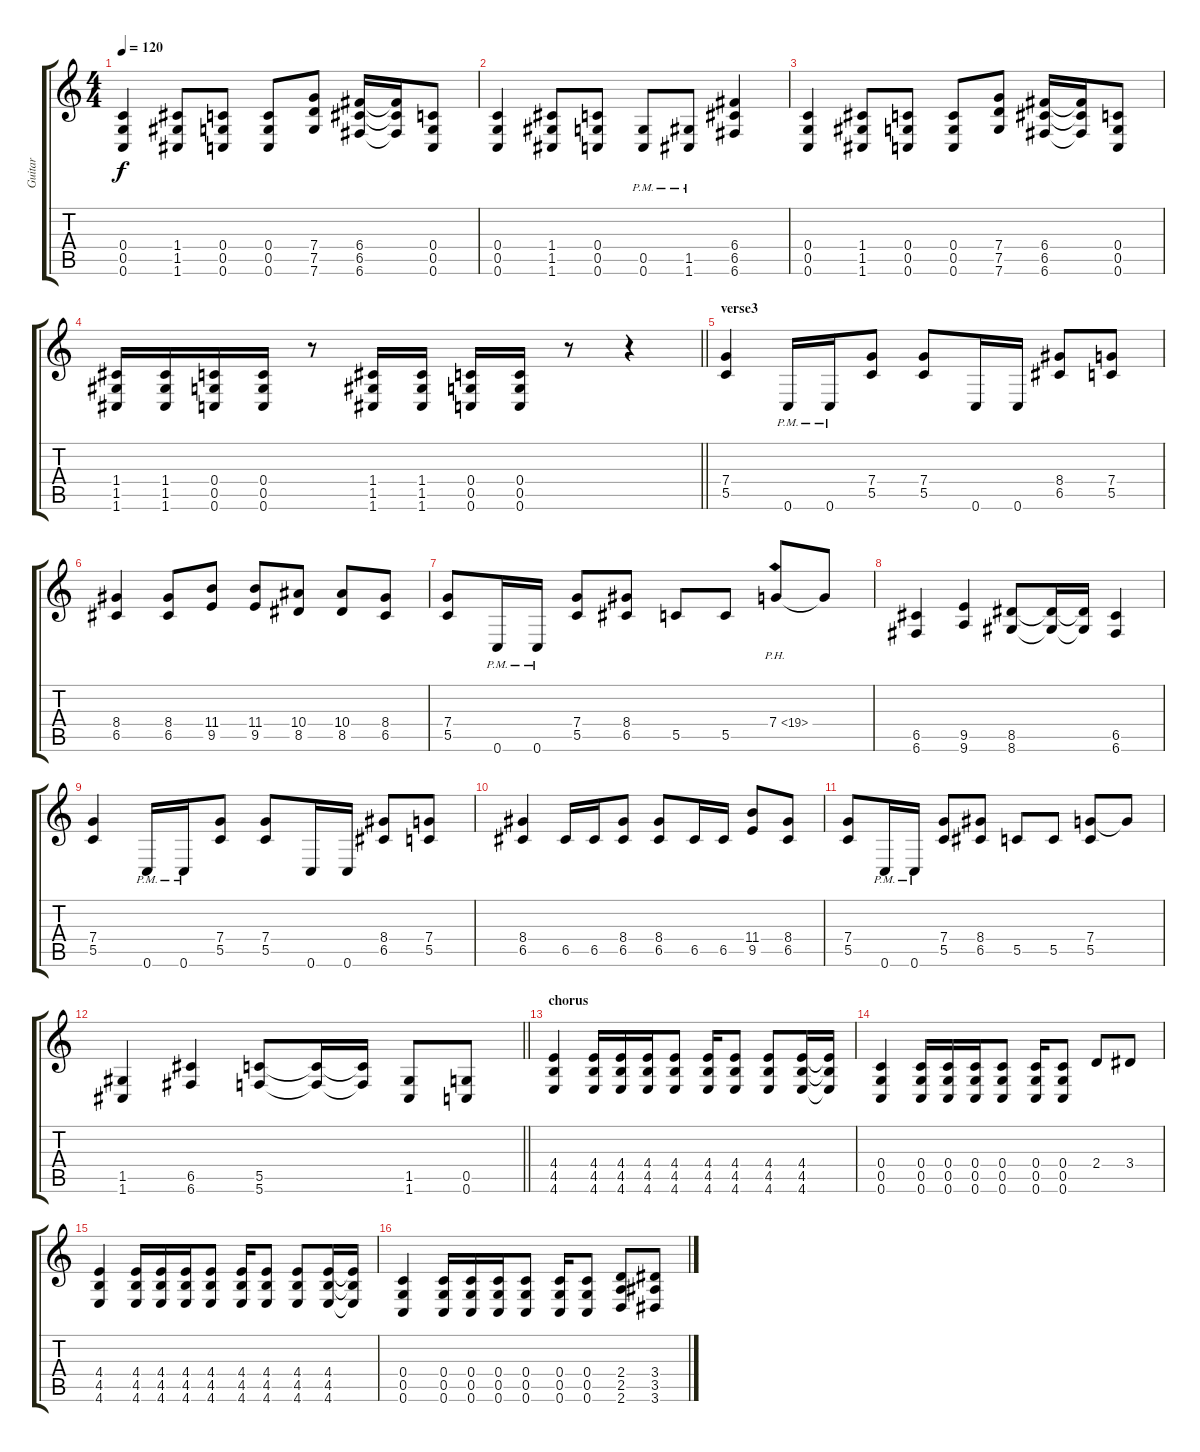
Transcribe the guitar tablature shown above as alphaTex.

\track ("Guitar" "Guitar") {instrument distortionguitar}
\staff {score tabs}
\tuning (D4 A3 F3 C3 G2 C2) {hide}
\ts (4 4)
\tempo 120
\clef g2
\ks c
(0.4 0.5 0.6).4{dy f} (1.4 1.5 1.6).8 (0.4 0.5 0.6).8 (0.4 0.5 0.6).8 (7.4 7.5 7.6).8 (6.4 6.5 6.6).16 (6.4{t} 6.5{t} 6.6{t}).16 (0.4 0.5 0.6).8 |
(0.4 0.5 0.6).4 (1.4 1.5 1.6).8 (0.4 0.5 0.6).8 (0.5{pm} 0.6{pm}).8 (1.5{pm} 1.6{pm}).8 (6.4 6.5 6.6).4 |
(0.4 0.5 0.6).4 (1.4 1.5 1.6).8 (0.4 0.5 0.6).8 (0.4 0.5 0.6).8 (7.4 7.5 7.6).8 (6.4 6.5 6.6).16 (6.4{t} 6.5{t} 6.6{t}).16 (0.4 0.5 0.6).8 |
\barLineRight lightlight
(1.4 1.5 1.6).16 (1.4 1.5 1.6).16 (0.4 0.5 0.6).16 (0.4 0.5 0.6).16 r.8 (1.4 1.5 1.6).16 (1.4 1.5 1.6).16 (0.4 0.5 0.6).16 (0.4 0.5 0.6).16 r.8 r.4 |
\section ("" "verse3")
(7.4 5.5).4 0.6{pm}.16 0.6{pm}.16 (7.4 5.5).8 (7.4 5.5).8 0.6.16 0.6.16 (8.4 6.5).8 (7.4 5.5).8 |
(8.4 6.5).4 (8.4 6.5).8 (11.4 9.5).8 (11.4 9.5).8 (10.4 8.5).8 (10.4 8.5).8 (8.4 6.5).8 |
(7.4 5.5).8 0.6{pm}.16 0.6{pm}.16 (7.4 5.5).8 (8.4 6.5).8 5.5.8 5.5.8 7.4{ph 12}.8 7.4{t}.8 |
(6.5 6.6).4 (9.5 9.6).4 (8.5 8.6).8 (8.5{t} 8.6{t}).16 (8.5{t} 8.6{t}).16 (6.5 6.6).4 |
(7.4 5.5).4 0.6{pm}.16 0.6{pm}.16 (7.4 5.5).8 (7.4 5.5).8 0.6.16 0.6.16 (8.4 6.5).8 (7.4 5.5).8 |
(8.4 6.5).4 6.5.16 6.5.16 (8.4 6.5).8 (8.4 6.5).8 6.5.16 6.5.16 (11.4 9.5).8 (8.4 6.5).8 |
(7.4 5.5).8 0.6{pm}.16 0.6{pm}.16 (7.4 5.5).8 (8.4 6.5).8 5.5.8 5.5.8 (7.4 5.5).8 7.4{t}.8 |
\barLineRight lightlight
(1.5 1.6).4 (6.5 6.6).4 (5.5 5.6).8 (5.5{t} 5.6{t}).16 (5.5{t} 5.6{t}).16 (1.5 1.6).8 (0.5 0.6).8 |
\section ("" "chorus")
(4.4 4.5 4.6).4 (4.4 4.5 4.6).16 (4.4 4.5 4.6).16 (4.4 4.5 4.6).16 (4.4 4.5 4.6).8 (4.4 4.5 4.6).16 (4.4 4.5 4.6).8 (4.4 4.5 4.6).8 (4.4 4.5 4.6).16 (4.4{t} 4.5{t} 4.6{t}).16 |
(0.4 0.5 0.6).4 (0.4 0.5 0.6).16 (0.4 0.5 0.6).16 (0.4 0.5 0.6).16 (0.4 0.5 0.6).8 (0.4 0.5 0.6).16 (0.4 0.5 0.6).8 2.4.8 3.4.8 |
(4.4 4.5 4.6).4 (4.4 4.5 4.6).16 (4.4 4.5 4.6).16 (4.4 4.5 4.6).16 (4.4 4.5 4.6).8 (4.4 4.5 4.6).16 (4.4 4.5 4.6).8 (4.4 4.5 4.6).8 (4.4 4.5 4.6).16 (4.4{t} 4.5{t} 4.6{t}).16 |
(0.4 0.5 0.6).4 (0.4 0.5 0.6).16 (0.4 0.5 0.6).16 (0.4 0.5 0.6).16 (0.4 0.5 0.6).8 (0.4 0.5 0.6).16 (0.4 0.5 0.6).8 (2.4 2.5 2.6).8 (3.4 3.5 3.6).8
